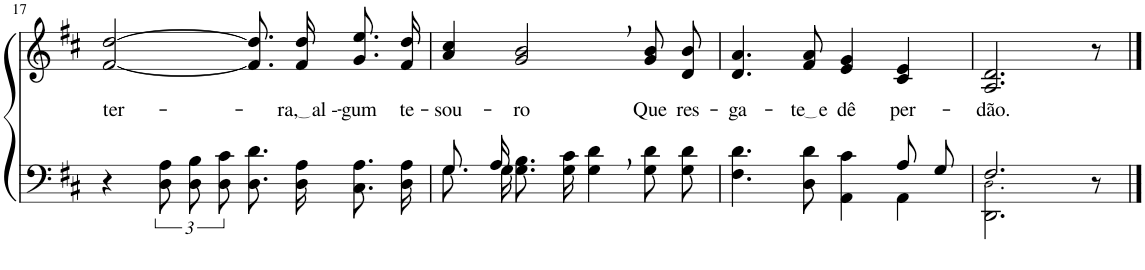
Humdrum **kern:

**kern	**kern	**text
*part2	*part1	*part1
*staff2	*staff1	*staff1
*I"Parte III e IV	*I"Parte I e II	*
!!LO:PB:g=z
*clefF4	*clefG2	*
*k[f#c#]	*k[f#c#]	*
*M4/4	*M4/4	*
=17	=17	=17
!	!	!LO:LY:b
4r	[2f#/ [2dd/	ter-
12D\ 12A\L	.	.
12D\ 12B\	.	.
12D\ 12c#\J	.	.
8.D\ 8.d\L	8.f#]/ 8.dd]/L	.
!	!	!LO:LY:b
16D\ 16A\Jk	16f#/ 16dd/Jk	ra, al -
!	!	!LO:LY:b
8.C#\ 8.A\L	8.g\ 8.ee\L	-gum
!	!	!LO:LY:b
16D\ 16A\Jk	16f#\ 16dd\Jk	te-
=18	=18	=18
*^	*	*
!	!	!	!LO:LY:b
8.G\L	8.G/L	4a/ 4cc#/	-sou-
16G\Jk	16A/Jk	.	.
!	!	!	!LO:LY:b
8.G\ 8.B\L	2.ryy	2g/, 2b/,	-ro
16G\ 16c#\Jk	.	.	.
4G\, 4d\,	.	.	.
!	!	!	!LO:LY:b
8G\ 8d\L	.	8g/ 8b/L	Que
!	!	!	!LO:LY:b
8G\ 8d\J	.	8d/ 8b/J	res-
=19	=19	=19	=19
!	!	!	!LO:LY:b
2.ryy	4.F#\ 4.d\	4.d/ 4.a/	-ga-
!	!	!	!LO:LY:b
.	8D\ 8d\	8f#/ 8a/	te e
!	!	!	!LO:LY:b
.	4AA\ 4c#\	4e/ 4g/	dê
!	!	!	!LO:LY:b
8A/L	4AA\	4c#/ 4e/	per-
8G/J	.	.	.
=20	=20	=20	=20
!	!	!	!LO:LY:b
2.F#/	2.DD\ 2.D!\	2.A/ 2.d/	-dão.
8r	8ryy	8r	.
*v	*v	*	*
==	==	==
*-	*-	*-
